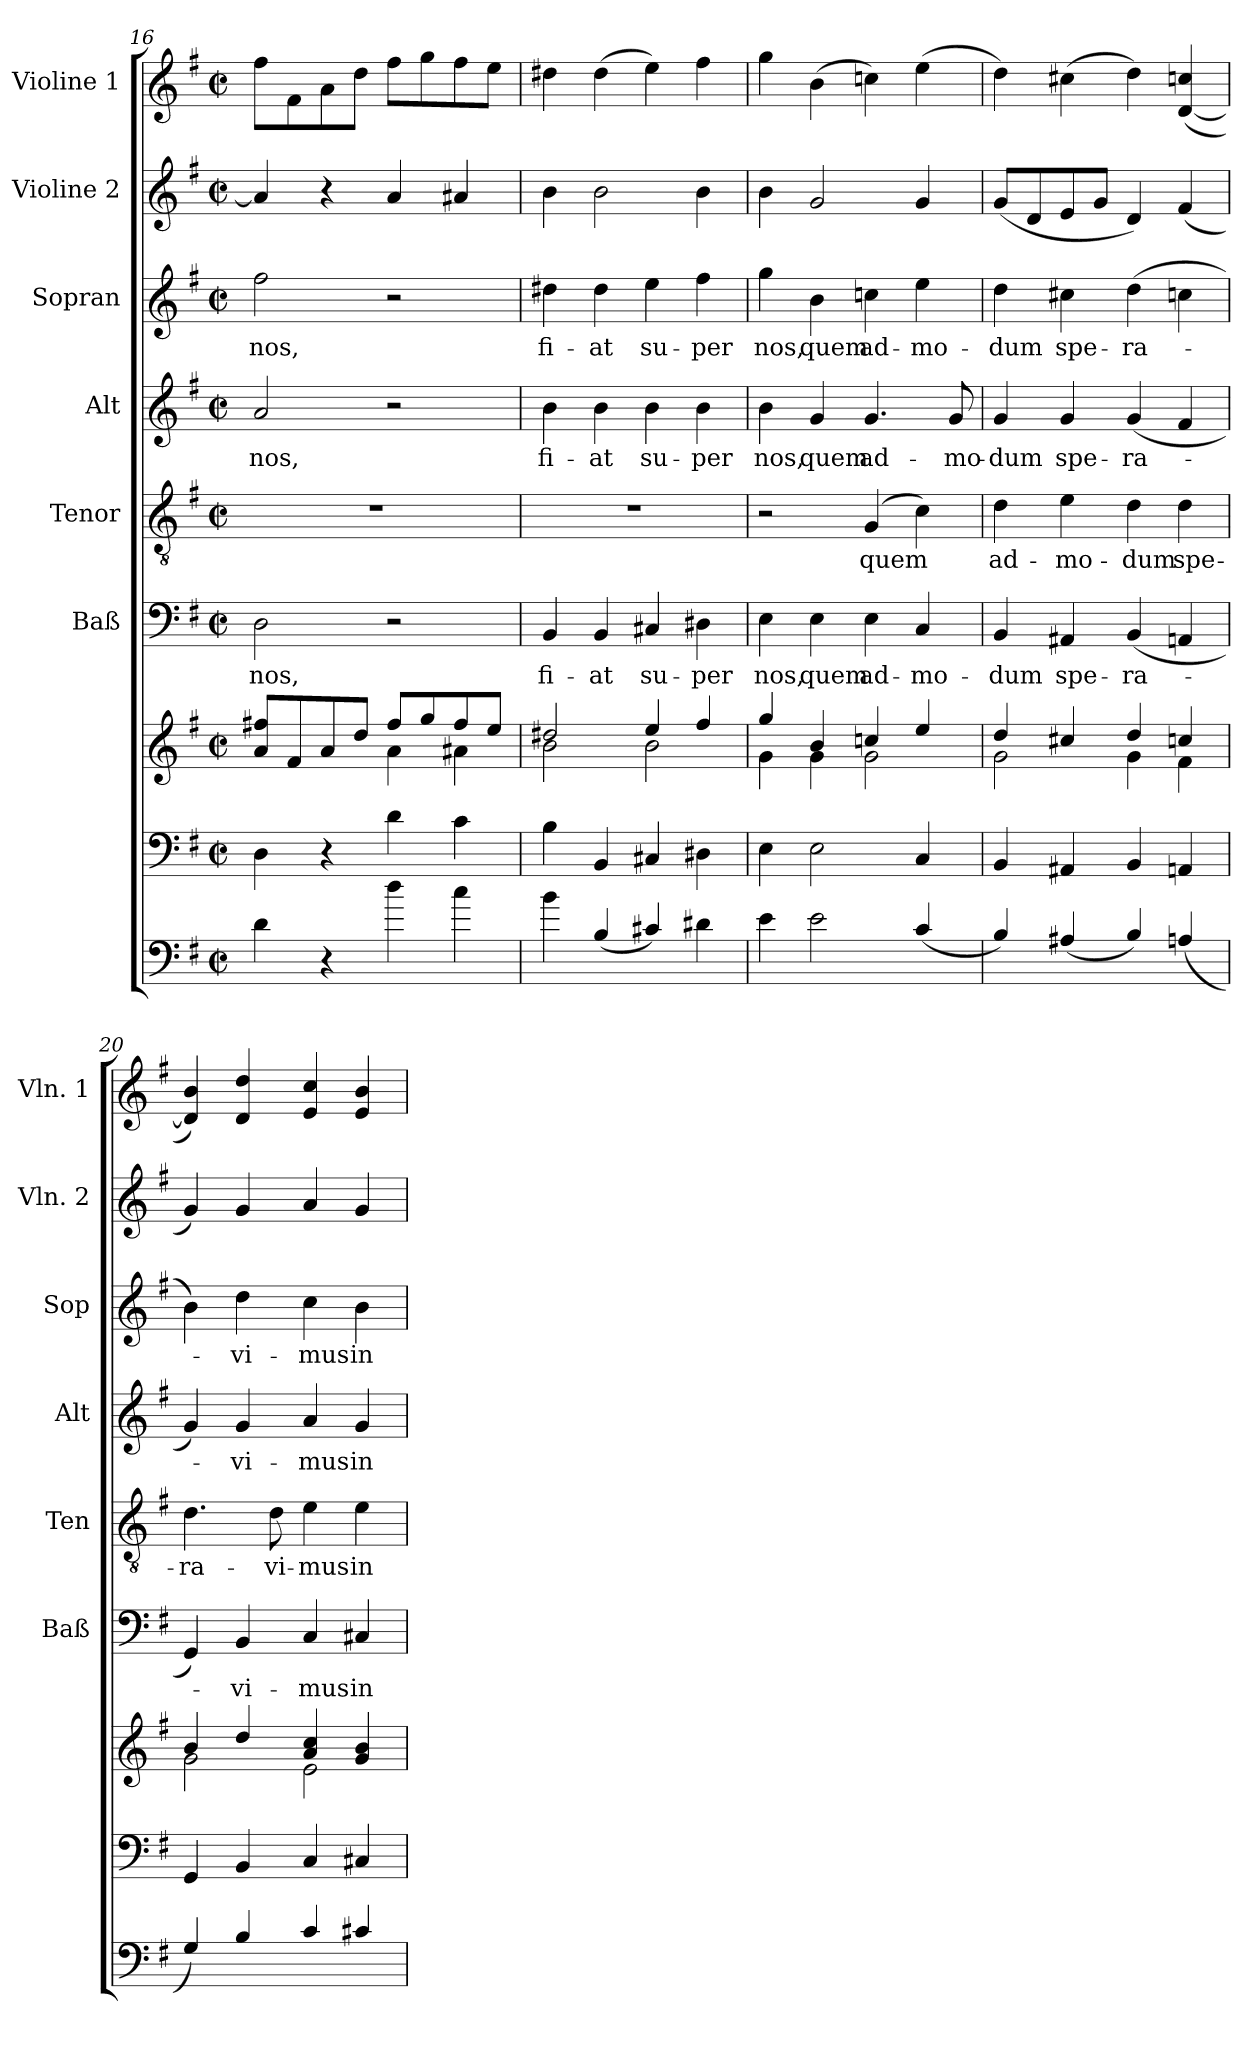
**kern	**kern	**kern	**kern	**text	**kern	**text	**kern	**text	**kern	**text	**kern	**kern
*part8	*part7	*part7	*part6	*part6	*part5	*part5	*part4	*part4	*part3	*part3	*part2	*part1
*staff9	*staff8	*staff7	*staff6	*staff6	*staff5	*staff5	*staff4	*staff4	*staff3	*staff3	*staff2	*staff1
*	*	*	*I"Baß	*	*I"Tenor	*	*I"Alt	*	*I"Sopran	*	*I"Violine 2	*I"Violine 1
*	*	*	*I'Baß	*	*I'Ten	*	*I'Alt	*	*I'Sop	*	*I'Vln. 2	*I'Vln. 1
*clefF4	*clefF4	*clefG2	*clefF4	*	*clefGv2	*	*clefG2	*	*clefG2	*	*clefG2	*clefG2
*ITrd7c12	*	*	*	*	*	*	*	*	*	*	*	*
*k[f#]	*k[f#]	*k[f#]	*k[f#]	*	*k[f#]	*	*k[f#]	*	*k[f#]	*	*k[f#]	*k[f#]
*G:	*G:	*G:	*G:	*	*G:	*	*G:	*	*G:	*	*G:	*G:
*M2/2	*M2/2	*M2/2	*M2/2	*	*M2/2	*	*M2/2	*	*M2/2	*	*M2/2	*M2/2
*met(c|)	*met(c|)	*met(c|)	*met(c|)	*	*met(c|)	*	*met(c|)	*	*met(c|)	*	*met(c|)	*met(c|)
=16	=16	=16	=16	=16	=16	=16	=16	=16	=16	=16	=16	=16
*	*	*^	*	*	*	*	*	*	*	*	*	*
!	!	!	!	!	!LO:LY:b	!	!	!	!LO:LY:b	!	!LO:LY:b	!	!
4D\	4D\	8a/ 8ff#X/L	2ryy	2D\	nos,	1r	.	2a/	nos,	2ff#\	nos,	4a/]	8ff#\L
.	.	8f#/	.	.	.	.	.	.	.	.	.	.	8f#\
4r	4r	8a/	.	.	.	.	.	.	.	.	.	4r	8a\
.	.	8dd/J	.	.	.	.	.	.	.	.	.	.	8dd\J
4d\	4d\	8ff#/L	4a\	2r	.	.	.	2r	.	2r	.	4a/	8ff#\L
.	.	8gg/	.	.	.	.	.	.	.	.	.	.	8gg\
4c\	4c\	8ff#/	4a#X\	.	.	.	.	.	.	.	.	4a#X/	8ff#\
.	.	8ee/J	.	.	.	.	.	.	.	.	.	.	8ee\J
=17	=17	=17	=17	=17	=17	=17	=17	=17	=17	=17	=17	=17	=17
!	!	!	!	!	!LO:LY:b	!	!	!	!LO:LY:b	!	!LO:LY:b	!	!
4B\	4B\	2dd#X/	2b\	4BB/	fi-	1r	.	4b\	fi-	4dd#X\	fi-	4b\	4dd#X\
!	!	!	!	!	!LO:LY:b	!	!	!	!LO:LY:b	!	!LO:LY:b	!	!
(<4BB/	4BB/	.	.	4BB/	-at	.	.	4b\	-at	4dd#\	-at	2b\	(>4dd#\
!	!	!	!	!	!LO:LY:b	!	!	!	!LO:LY:b	!	!LO:LY:b	!	!
4C#X/)	4C#X/	4ee/	2b\	4C#X/	su-	.	.	4b\	su-	4ee\	su-	.	4ee\)
!	!	!	!	!	!LO:LY:b	!	!	!	!LO:LY:b	!	!LO:LY:b	!	!
4D#X\	4D#X\	4ff#/	.	4D#X\	-per	.	.	4b\	-per	4ff#\	-per	4b\	4ff#\
!!LO:PB:g=z
=18	=18	=18	=18	=18	=18	=18	=18	=18	=18	=18	=18	=18	=18
!	!	!	!	!	!LO:LY:b	!	!	!	!LO:LY:b	!	!LO:LY:b	!	!
4E\	4E\	4gg/	4g\	4E\	nos,	2r	.	4b\	nos,	4gg\	nos,	4b\	4gg\
!	!	!	!	!	!LO:LY:b	!	!	!	!LO:LY:b	!	!LO:LY:b	!	!
2E\	2E\	4b/	4g\	4E\	quem	.	.	4g/	quem	4b\	quem	2g/	(>4b\
!	!	!	!	!	!LO:LY:b	!	!LO:LY:b	!	!LO:LY:b	!	!LO:LY:b	!	!
.	.	4ccn/	2g\	4E\	ad-	(4G/	quem	4.g/	ad-	4ccn\	ad-	.	4ccn\)
!	!	!	!	!	!LO:LY:b	!	!	!	!	!	!LO:LY:b	!	!
(<4C/	4C/	4ee/	.	4C/	-mo-	4c\)	.	.	.	4ee\	-mo-	4g/	(>4ee\
!	!	!	!	!	!	!	!	!	!LO:LY:b	!	!	!	!
.	.	.	.	.	.	.	.	8g/	-mo-	.	.	.	.
=19	=19	=19	=19	=19	=19	=19	=19	=19	=19	=19	=19	=19	=19
!	!	!	!	!	!LO:LY:b	!	!LO:LY:b	!	!LO:LY:b	!	!LO:LY:b	!	!
4BB/)	4BB/	4dd/	2g\	4BB/	-dum	4d\	ad-	4g/	-dum	4dd\	-dum	(<8g/L	4dd\)
.	.	.	.	.	.	.	.	.	.	.	.	8d/	.
!	!	!	!	!	!LO:LY:b	!	!LO:LY:b	!	!LO:LY:b	!	!LO:LY:b	!	!
(<4AA#X/	4AA#X/	4cc#X/	.	4AA#X/	spe-	4e\	-mo-	4g/	spe-	4cc#X\	spe-	8e/	(>4cc#X\
.	.	.	.	.	.	.	.	.	.	.	.	8g/J	.
!	!	!	!	!	!LO:LY:b	!	!LO:LY:b	!	!LO:LY:b	!	!LO:LY:b	!	!
4BB/)	4BB/	4dd/	4g\	(<4BB/	-ra-	4d\	-dum	(<4g/	-ra-	(>4dd\	-ra-	4d/)	4dd\)
!	!	!	!	!	!	!	!LO:LY:b	!	!	!	!	!	!
(<4AAn/	4AAn/	4ccn/	4f#\	4AAn/	.	4d\	spe-	4f#/	.	4ccn\	.	(<4f#/	([4d/ 4ccn/
=20	=20	=20	=20	=20	=20	=20	=20	=20	=20	=20	=20	=20	=20
!	!	!	!	!	!	!	!LO:LY:b	!	!	!	!	!	!
4GG/)	4GG/	4b/	2g\	4GG/)	.	4.d\	-ra-	4g/)	.	4b\)	.	4g/)	4d/] 4b/)
!	!	!	!	!	!LO:LY:b	!	!	!	!LO:LY:b	!	!LO:LY:b	!	!
4BB/	4BB/	4dd/	.	4BB/	-vi-	.	.	4g/	-vi-	4dd\	-vi-	4g/	4d/ 4dd/
!	!	!	!	!	!	!	!LO:LY:b	!	!	!	!	!	!
.	.	.	.	.	.	8d\	-vi-	.	.	.	.	.	.
!	!	!	!	!	!LO:LY:b	!	!LO:LY:b	!	!LO:LY:b	!	!LO:LY:b	!	!
4C/	4C/	4a/ 4cc/	2e\	4C/	-mus	4e\	-mus	4a/	-mus	4cc\	-mus	4a/	4e/ 4cc/
!	!	!	!	!	!LO:LY:b	!	!LO:LY:b	!	!LO:LY:b	!	!LO:LY:b	!	!
4C#X/	4C#X/	4g/ 4b/	.	4C#X/	in	4e\	in	4g/	in	4b\	in	4g/	4e/ 4b/
*	*	*v	*v	*	*	*	*	*	*	*	*	*	*
=	=	=	=	=	=	=	=	=	=	=	=	=
*-	*-	*-	*-	*-	*-	*-	*-	*-	*-	*-	*-	*-
